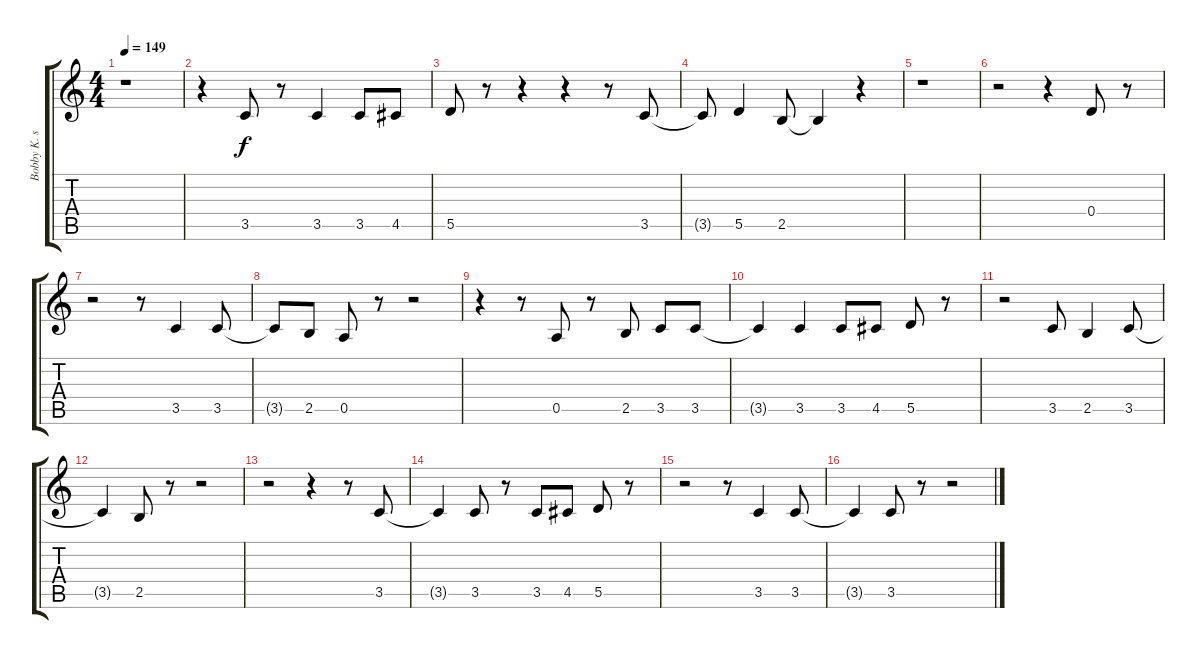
\track ("Bobby K. sax" "Bobby K. s") {instrument altosax}
\staff {score tabs}
\tuning (E5 B4 G4 D4 A3 D3) {hide}
\ts (4 4)
\tempo 149
\clef g2
\ks c
r.1{dy f} |
r.4 3.5.8 r.8 3.5.4 3.5.8 4.5.8 |
5.5.8 r.8 r.4 r.4 r.8 3.5.8 |
3.5{t}.8 5.5.4 2.5.8 2.5{t}.4 r.4 |
r.1 |
r.2 r.4 0.4.8 r.8 |
r.2 r.8 3.5.4 3.5.8 |
3.5{t}.8 2.5.8 0.5.8 r.8 r.2 |
r.4 r.8 0.5.8 r.8 2.5.8 3.5.8 3.5.8 |
3.5{t}.4 3.5.4 3.5.8 4.5.8 5.5.8 r.8 |
r.2 3.5.8 2.5.4 3.5.8 |
3.5{t}.4 2.5.8 r.8 r.2 |
r.2 r.4 r.8 3.5.8 |
3.5{t}.4 3.5.8 r.8 3.5.8 4.5.8 5.5.8 r.8 |
r.2 r.8 3.5.4 3.5.8 |
3.5{t}.4 3.5.8 r.8 r.2
